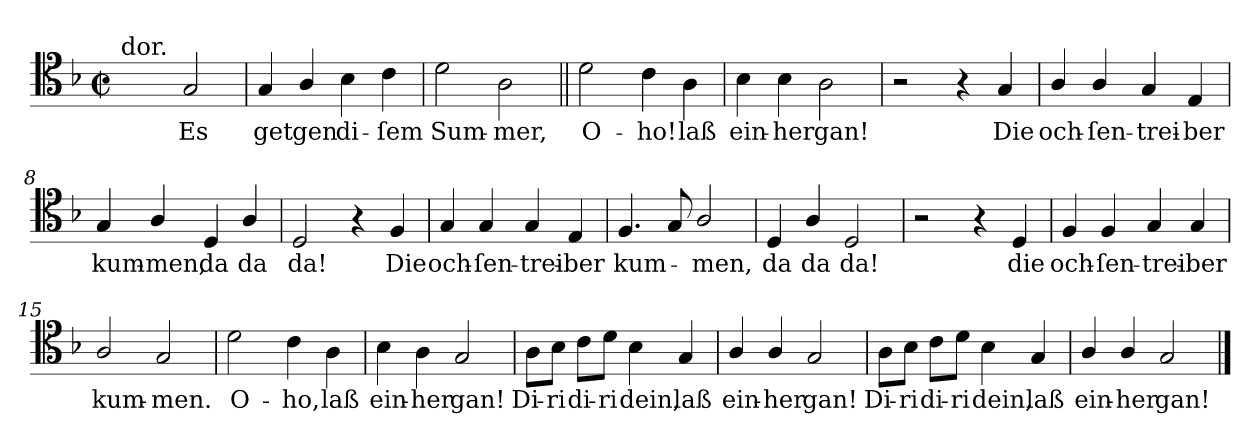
**kern	**text
*part1	*part1
*staff1	*staff1
*clefC4	*
*k[b-]	*
*G:dor	*
*M4/4	*
*met(c|)	*
=1	=1
!LO:TX:a:t=dor.	!
2ryy	.
2G	Es
=2	=2
4G	get
4A/	gen
4B-	di-
4c	-ſem
=3	=3
2d	Sum-
2A	-mer,
=4||	=4||
2d	O-
4c	-ho!
4A	laß
=5	=5
4B-	ein-
4B-	-her
2A	gan!
=6	=6
2r	.
4r	.
4G	Die
=7	=7
4A/	och-
4A/	-ſen-
4G	-trei-
4E	-ber
=8	=8
4G	kum-
4A/	-men,
4D	da
4A/	da
=9	=9
2D	da!
4r	.
4F	Die
=10	=10
4G	och-
4G	-ſen-
4G	-trei-
4E	-ber
=11	=11
4.F	kum-
8G	.
2A/	-men,
=12	=12
4D	da
4A/	da
2D	da!
=13	=13
2r	.
4r	.
4D	die
=14	=14
4F	och-
4F	-ſen-
4G	-trei-
4G	-ber
=15	=15
2A/	kum-
2G	-men.
=16	=16
2d	O-
4c	-ho,
4A	laß
=17	=17
4B-	ein-
4A	-her
2G	gan!
=18	=18
8A\L	Di-
8B-\J	-ri
8c\L	di-
8d\J	-ri
4B-	dein,
4G	laß
=19	=19
4A/	ein-
4A/	-her
2G	gan!
=20	=20
8A\L	Di-
8B-\J	-ri
8c\L	di-
8d\J	-ri
4B-	dein,
4G	laß
=21	=21
4A/	ein-
4A/	-her
2G	gan!
==	==
*-	*-
